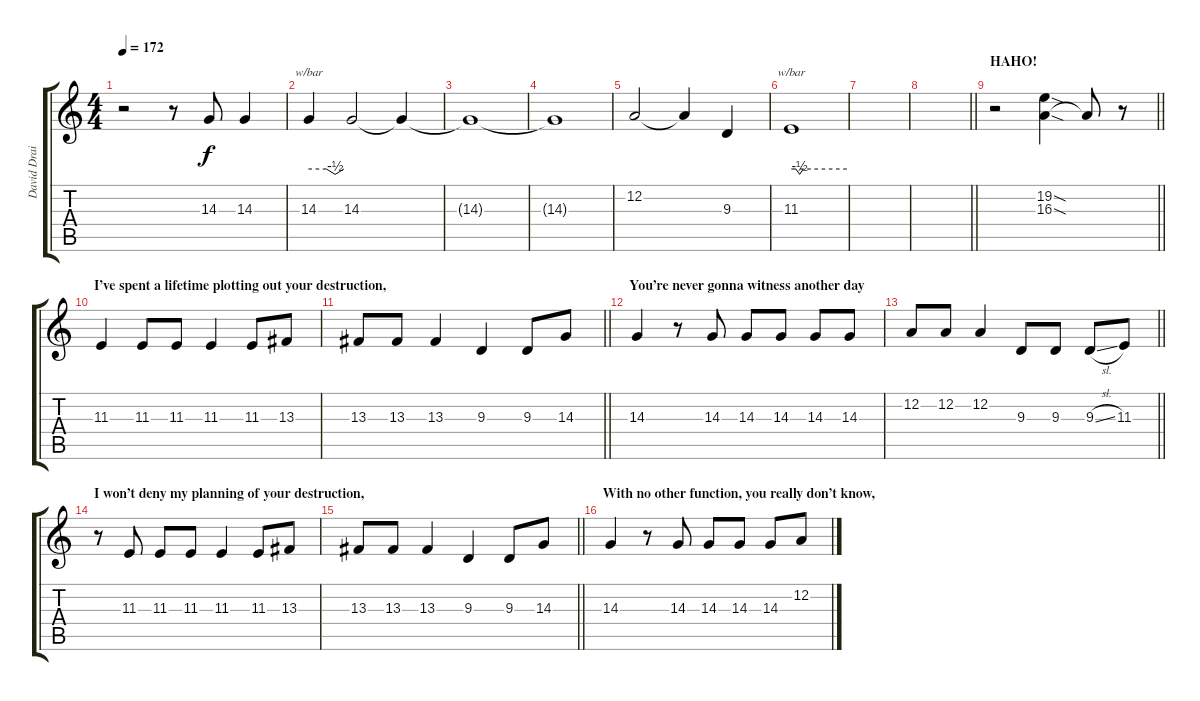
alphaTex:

\track ("David Draiman - Voice" "David Drai") {instrument lead6voice}
\staff {score tabs}
\tuning (D4 A3 F3 C3 G2 C2) {hide}
\ts (4 4)
\tempo 172
\clef g2
\ks c
r.2{dy f} r.8 14.3.8 14.3.4 |
14.3.4{tbe (custom default 0 0 30 0 45 -2 60 0)} 14.3.2 14.3{t}.4 |
14.3{t}.1 |
14.3{t}.1 |
12.2.2 12.2{t}.4 9.3.4 |
11.3.1{tbe (custom default 0 0 5 0 9 -2 13 0 60 0)} |
|
\barLineRight lightlight
|
\section ("" "HAHO!")
\barLineRight lightlight
r.2 (19.2{sod} 16.3{sod}).4 16.3{t}.8 r.8 |
\section ("" "I’ve spent a lifetime plotting out your destruction,")
11.3.4 11.3.8 11.3.8 11.3.4 11.3.8 13.3.8 |
\barLineRight lightlight
13.3.8 13.3.8 13.3.4 9.3.4 9.3.8 14.3.8 |
\section ("" "You’re never gonna witness another day")
14.3.4 r.8 14.3.8 14.3.8 14.3.8 14.3.8 14.3.8 |
\barLineRight lightlight
12.2.8 12.2.8 12.2.4 9.3.8 9.3.8 9.3{sl}.8 11.3.8 |
\section ("" "I won’t deny my planning of your destruction,")
r.8 11.3.8 11.3.8 11.3.8 11.3.4 11.3.8 13.3.8 |
\barLineRight lightlight
13.3.8 13.3.8 13.3.4 9.3.4 9.3.8 14.3.8 |
\section ("" "With no other function, you really don’t know,")
14.3.4 r.8 14.3.8 14.3.8 14.3.8 14.3.8 12.2.8
